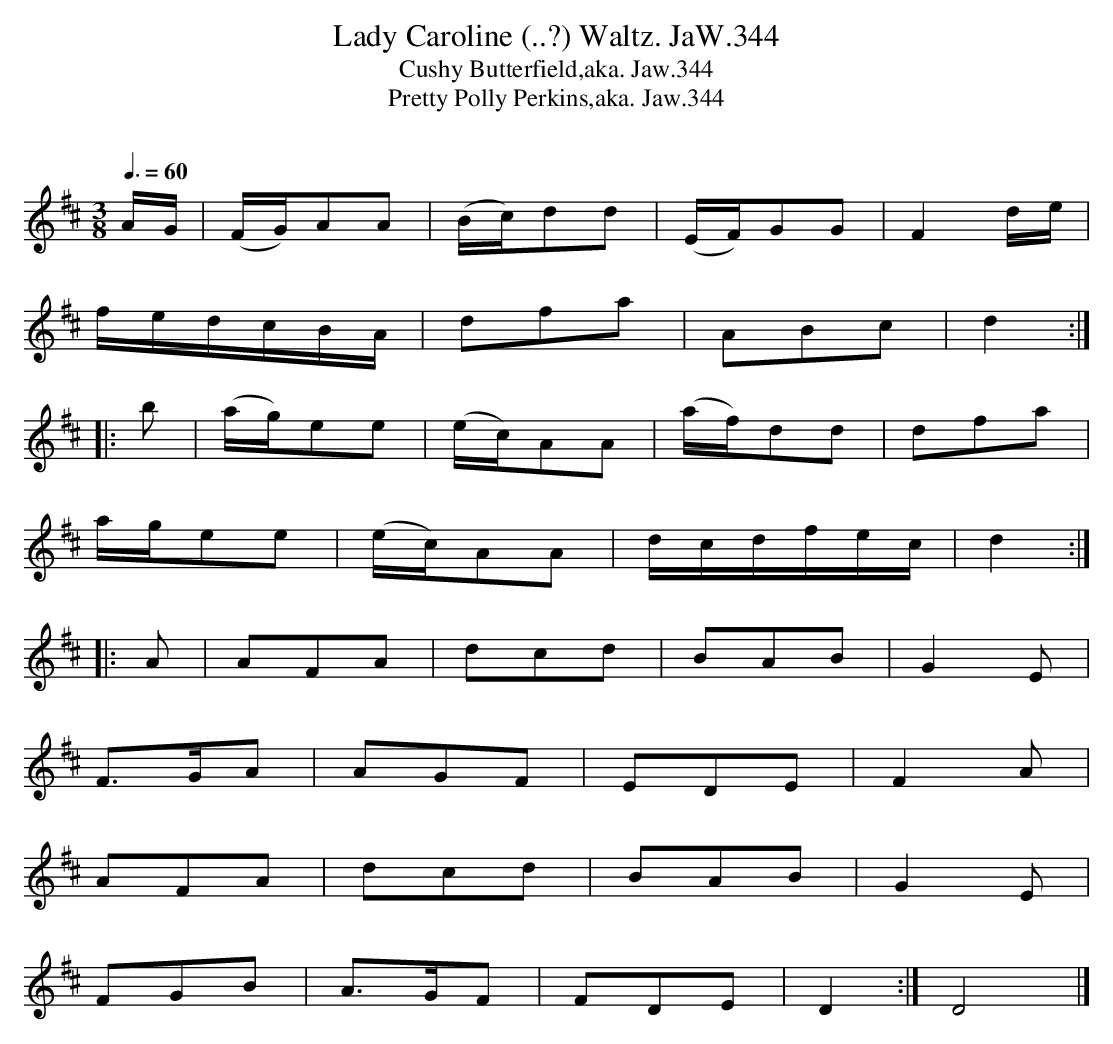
X:1
T:Lady Caroline (..?) Waltz. JaW.344
T:Cushy Butterfield,aka. Jaw.344
T:Pretty Polly Perkins,aka. Jaw.344
M:3/8
L:1/8
Q:3/8=60
O:
K:D
A/G/|(F/G/)AA|(B/c/)dd|(E/F/)GG|F2d/e/|
f/e/d/c/B/A/|dfa|ABc|d2:|
|:b|(a/g/)ee|(e/c/)AA|(a/f/)dd|dfa|
a/g/ee|(e/c/)AA|d/c/d/f/e/c/|d2:|
|:A|AFA|dcd|BAB|G2E|
F>GA|AGF|EDE|F2A|
AFA|dcd|BAB|G2E|
FGB|A>GF|FDE|D2:|D4|]
